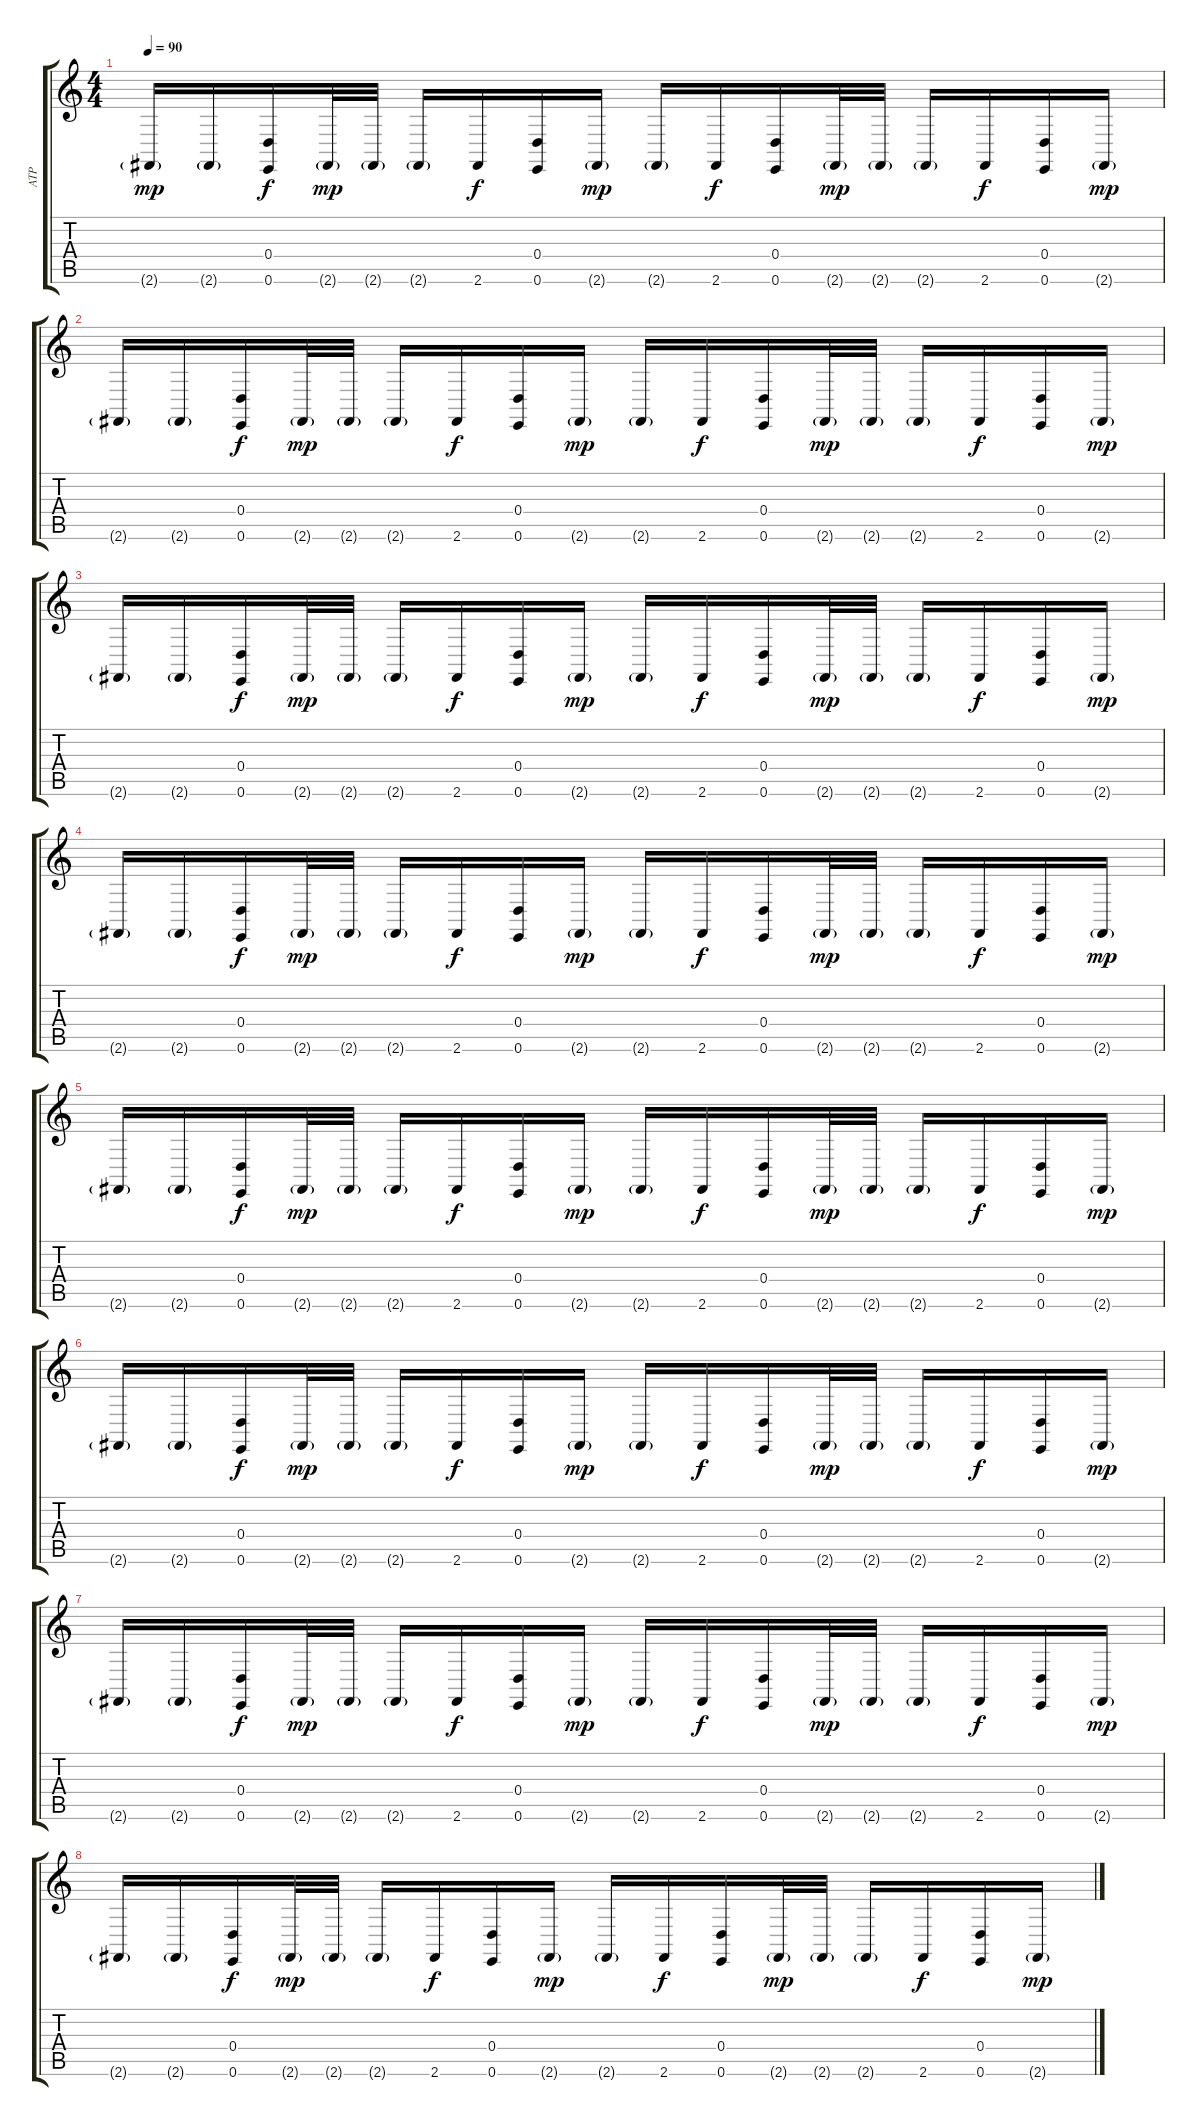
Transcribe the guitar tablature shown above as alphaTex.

\track ("ATP" "ATP") {instrument gunshot}
\staff {score tabs}
\tuning (E4 B3 G3 D3 A2 E2) {hide}
\ts (4 4)
\tempo 90
\clef g2
\ks c
2.6{g}.16{dy mp} 2.6{g}.16 (0.4 0.6).16{dy f} 2.6{g}.32{dy mp} 2.6{g}.32 2.6{g}.16 2.6.16{dy f} (0.4 0.6).16 2.6{g}.16{dy mp} 2.6{g}.16 2.6.16{dy f} (0.4 0.6).16 2.6{g}.32{dy mp} 2.6{g}.32 2.6{g}.16 2.6.16{dy f} (0.4 0.6).16 2.6{g}.16{dy mp} |
2.6{g}.16 2.6{g}.16 (0.4 0.6).16{dy f} 2.6{g}.32{dy mp} 2.6{g}.32 2.6{g}.16 2.6.16{dy f} (0.4 0.6).16 2.6{g}.16{dy mp} 2.6{g}.16 2.6.16{dy f} (0.4 0.6).16 2.6{g}.32{dy mp} 2.6{g}.32 2.6{g}.16 2.6.16{dy f} (0.4 0.6).16 2.6{g}.16{dy mp} |
2.6{g}.16 2.6{g}.16 (0.4 0.6).16{dy f} 2.6{g}.32{dy mp} 2.6{g}.32 2.6{g}.16 2.6.16{dy f} (0.4 0.6).16 2.6{g}.16{dy mp} 2.6{g}.16 2.6.16{dy f} (0.4 0.6).16 2.6{g}.32{dy mp} 2.6{g}.32 2.6{g}.16 2.6.16{dy f} (0.4 0.6).16 2.6{g}.16{dy mp} |
2.6{g}.16 2.6{g}.16 (0.4 0.6).16{dy f} 2.6{g}.32{dy mp} 2.6{g}.32 2.6{g}.16 2.6.16{dy f} (0.4 0.6).16 2.6{g}.16{dy mp} 2.6{g}.16 2.6.16{dy f} (0.4 0.6).16 2.6{g}.32{dy mp} 2.6{g}.32 2.6{g}.16 2.6.16{dy f} (0.4 0.6).16 2.6{g}.16{dy mp} |
2.6{g}.16 2.6{g}.16 (0.4 0.6).16{dy f} 2.6{g}.32{dy mp} 2.6{g}.32 2.6{g}.16 2.6.16{dy f} (0.4 0.6).16 2.6{g}.16{dy mp} 2.6{g}.16 2.6.16{dy f} (0.4 0.6).16 2.6{g}.32{dy mp} 2.6{g}.32 2.6{g}.16 2.6.16{dy f} (0.4 0.6).16 2.6{g}.16{dy mp} |
2.6{g}.16 2.6{g}.16 (0.4 0.6).16{dy f} 2.6{g}.32{dy mp} 2.6{g}.32 2.6{g}.16 2.6.16{dy f} (0.4 0.6).16 2.6{g}.16{dy mp} 2.6{g}.16 2.6.16{dy f} (0.4 0.6).16 2.6{g}.32{dy mp} 2.6{g}.32 2.6{g}.16 2.6.16{dy f} (0.4 0.6).16 2.6{g}.16{dy mp} |
2.6{g}.16 2.6{g}.16 (0.4 0.6).16{dy f} 2.6{g}.32{dy mp} 2.6{g}.32 2.6{g}.16 2.6.16{dy f} (0.4 0.6).16 2.6{g}.16{dy mp} 2.6{g}.16 2.6.16{dy f} (0.4 0.6).16 2.6{g}.32{dy mp} 2.6{g}.32 2.6{g}.16 2.6.16{dy f} (0.4 0.6).16 2.6{g}.16{dy mp} |
2.6{g}.16 2.6{g}.16 (0.4 0.6).16{dy f} 2.6{g}.32{dy mp} 2.6{g}.32 2.6{g}.16 2.6.16{dy f} (0.4 0.6).16 2.6{g}.16{dy mp} 2.6{g}.16 2.6.16{dy f} (0.4 0.6).16 2.6{g}.32{dy mp} 2.6{g}.32 2.6{g}.16 2.6.16{dy f} (0.4 0.6).16 2.6{g}.16{dy mp}
